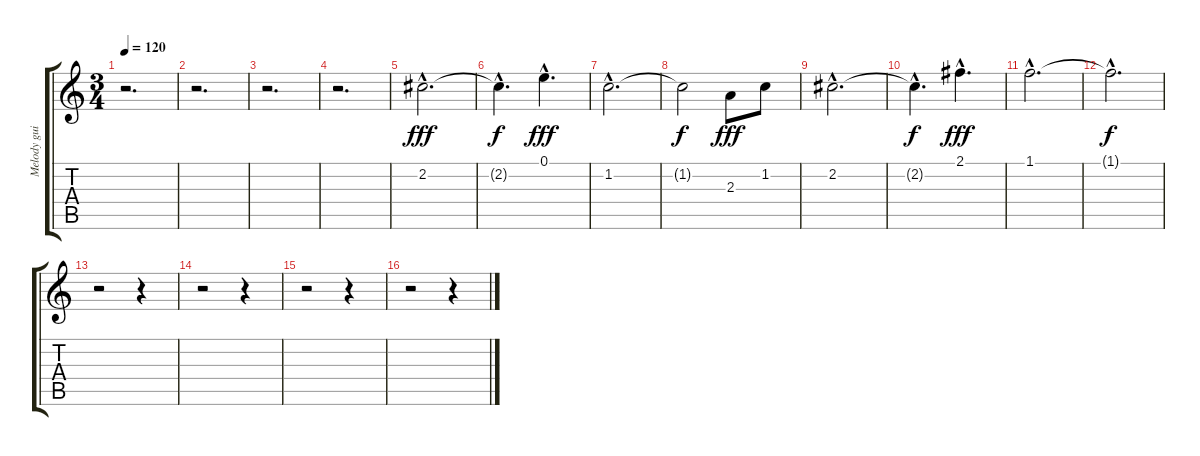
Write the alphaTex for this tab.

\track ("Melody guitar" "Melody gui") {instrument distortionguitar}
\staff {score tabs}
\tuning (E4 B3 G3 D3 A2 E2) {hide}
\ts (3 4)
\tempo 120
\clef g2
\ks c
r.2{d dy fff} |
r.2{d} |
r.2{d} |
r.2{d} |
2.2{hac}.2{d} |
2.2{hac t}.4{d dy f} 0.1{hac}.4{d dy fff} |
1.2{hac}.2{d} |
1.2{t}.2{dy f} 2.3.8{dy fff} 1.2.8 |
2.2{hac}.2{d} |
2.2{hac t}.4{d dy f} 2.1{hac}.4{d dy fff} |
1.1{hac}.2{d} |
1.1{hac t}.2{d dy f} |
r.2 r.4 |
r.2 r.4 |
r.2 r.4 |
r.2 r.4
